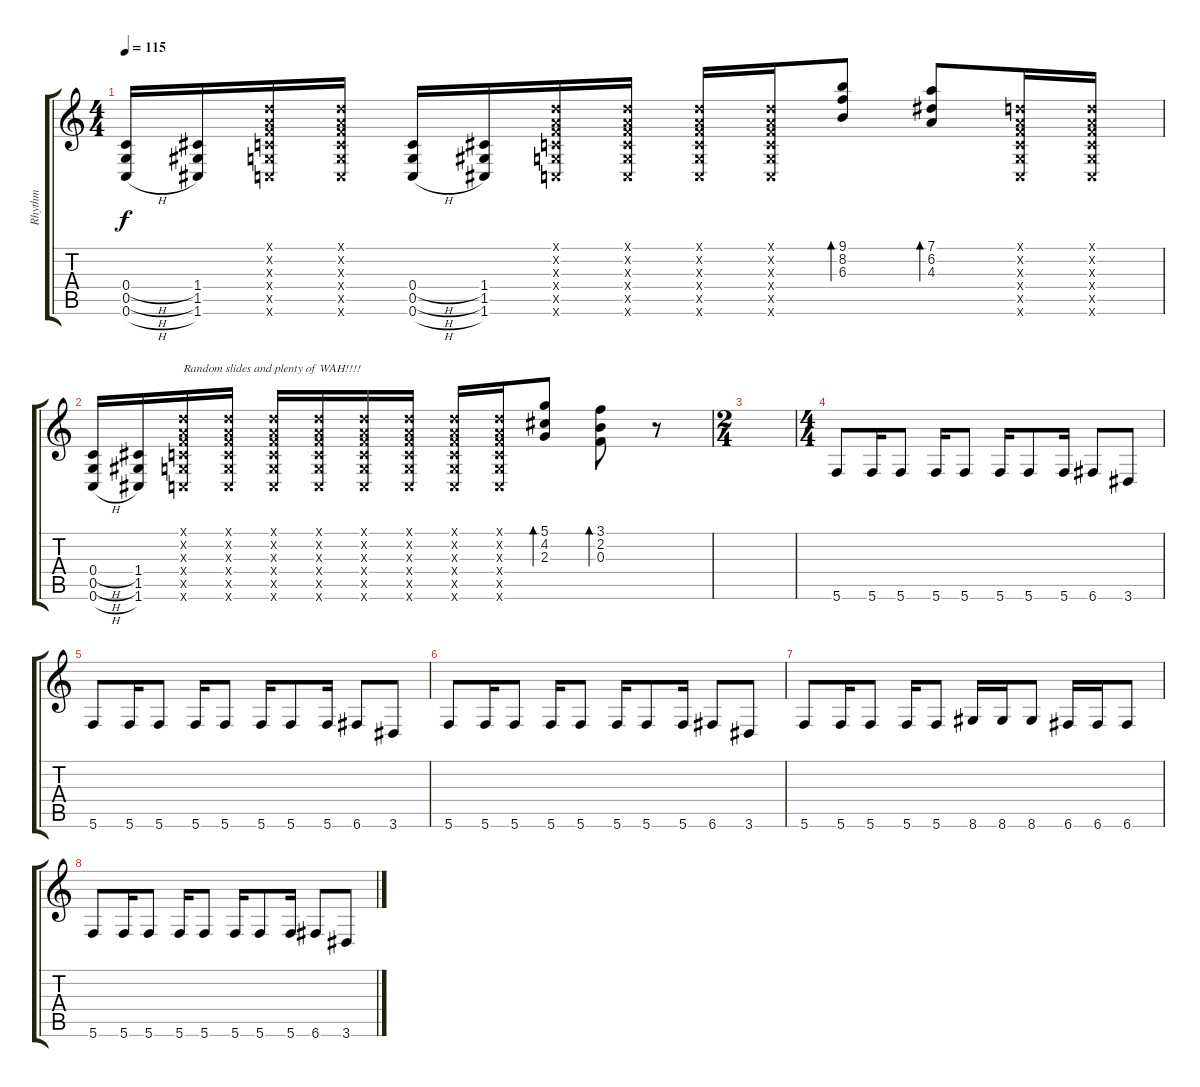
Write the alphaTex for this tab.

\track ("Rhythm" "Rhythm") {instrument distortionguitar}
\staff {score tabs}
\tuning (D4 A3 F3 C3 G2 C2) {hide}
\ts (4 4)
\tempo 115
\clef g2
\ks c
(0.4{h} 0.5{h} 0.6{h}).16{dy f} (1.4 1.5 1.6).16 (0.1{x} 0.2{x} 0.3{x} 0.4{x} 0.5{x} 0.6{x}).16 (0.1{x} 0.2{x} 0.3{x} 0.4{x} 0.5{x} 0.6{x}).16 (0.4{h} 0.5{h} 0.6{h}).16 (1.4 1.5 1.6).16 (0.1{x} 0.2{x} 0.3{x} 0.4{x} 0.5{x} 0.6{x}).16 (0.1{x} 0.2{x} 0.3{x} 0.4{x} 0.5{x} 0.6{x}).16 (0.1{x} 0.2{x} 0.3{x} 0.4{x} 0.5{x} 0.6{x}).16 (0.1{x} 0.2{x} 0.3{x} 0.4{x} 0.5{x} 0.6{x}).16 (9.1 8.2 6.3).8{bd 240} (7.1 6.2 4.3).8{bd 60} (0.1{x} 0.2{x} 0.3{x} 0.4{x} 0.5{x} 0.6{x}).16 (0.1{x} 0.2{x} 0.3{x} 0.4{x} 0.5{x} 0.6{x}).16 |
(0.4{h} 0.5{h} 0.6{h}).16 (1.4 1.5 1.6).16 (0.1{x} 0.2{x} 0.3{x} 0.4{x} 0.5{x} 0.6{x}).16{txt "Random slides and plenty of WAH!!!!"} (0.1{x} 0.2{x} 0.3{x} 0.4{x} 0.5{x} 0.6{x}).16 (0.1{x} 0.2{x} 0.3{x} 0.4{x} 0.5{x} 0.6{x}).16 (0.1{x} 0.2{x} 0.3{x} 0.4{x} 0.5{x} 0.6{x}).16 (0.1{x} 0.2{x} 0.3{x} 0.4{x} 0.5{x} 0.6{x}).16 (0.1{x} 0.2{x} 0.3{x} 0.4{x} 0.5{x} 0.6{x}).16 (0.1{x} 0.2{x} 0.3{x} 0.4{x} 0.5{x} 0.6{x}).16 (0.1{x} 0.2{x} 0.3{x} 0.4{x} 0.5{x} 0.6{x}).16 (5.1 4.2 2.3).8{bd 60} (3.1 2.2 0.3).8{bd 60} r.8 |
\ts (2 4)
|
\ts (4 4)
5.6.8 5.6.16 5.6.8 5.6.16 5.6.8 5.6.16 5.6.8 5.6.16 6.6.8 3.6.8 |
5.6.8 5.6.16 5.6.8 5.6.16 5.6.8 5.6.16 5.6.8 5.6.16 6.6.8 3.6.8 |
5.6.8 5.6.16 5.6.8 5.6.16 5.6.8 5.6.16 5.6.8 5.6.16 6.6.8 3.6.8 |
5.6.8 5.6.16 5.6.8 5.6.16 5.6.8 8.6.16 8.6.16 8.6.8 6.6.16 6.6.16 6.6.8 |
5.6.8 5.6.16 5.6.8 5.6.16 5.6.8 5.6.16 5.6.8 5.6.16 6.6.8 3.6.8
